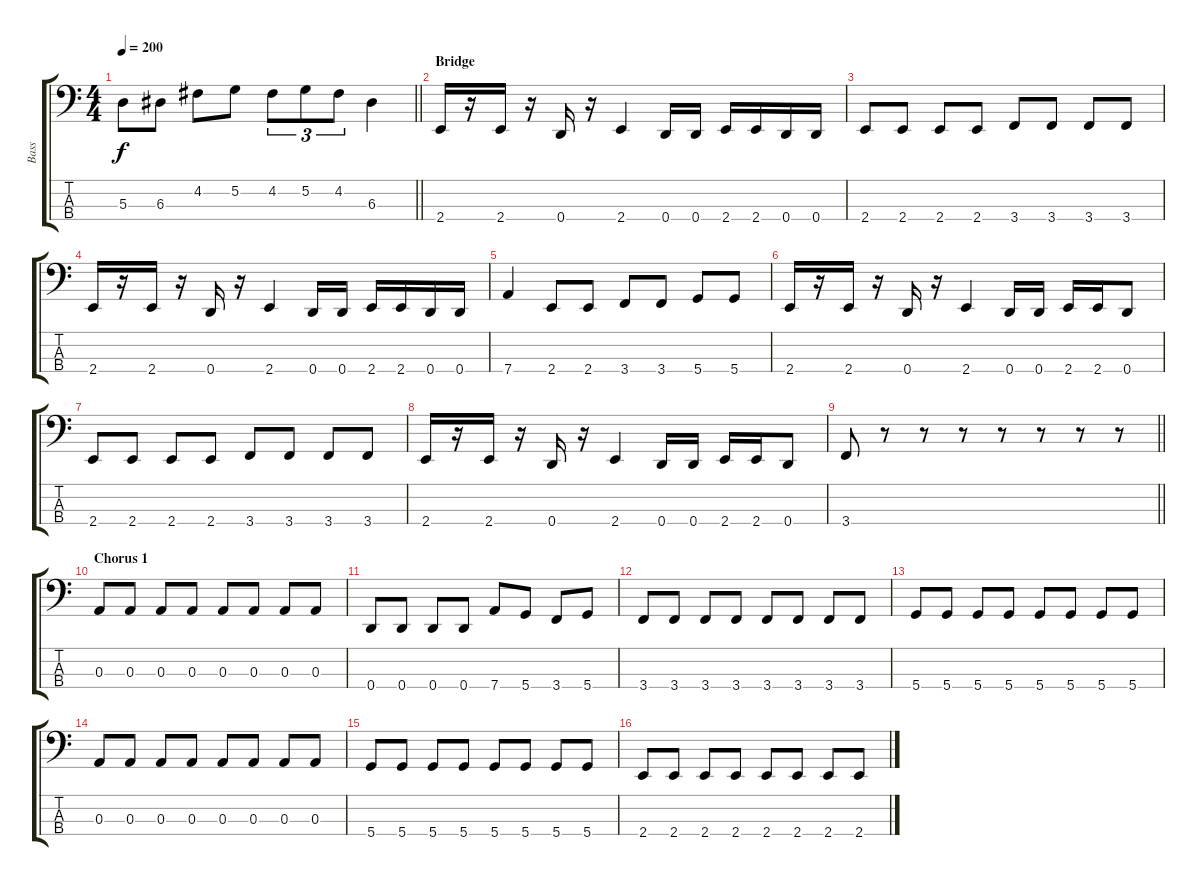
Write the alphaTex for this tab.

\track ("Bass" "Bass") {instrument electricbasspick}
\staff {score tabs}
\tuning (G2 D2 A1 D1) {hide}
\ts (4 4)
\tempo 200
\clef f4
\barLineRight lightlight
\ks c
5.3.8{dy f} 6.3.8 4.2.8 5.2.8 4.2.8{tu (3 2)} 5.2.8{tu (3 2)} 4.2.8{tu (3 2)} 6.3.4 |
\section ("" "Bridge")
2.4.16 r.16 2.4.16 r.16 0.4.16 r.16 2.4.4 0.4.16 0.4.16 2.4.16 2.4.16 0.4.16 0.4.16 |
2.4.8 2.4.8 2.4.8 2.4.8 3.4.8 3.4.8 3.4.8 3.4.8 |
2.4.16 r.16 2.4.16 r.16 0.4.16 r.16 2.4.4 0.4.16 0.4.16 2.4.16 2.4.16 0.4.16 0.4.16 |
7.4.4 2.4.8 2.4.8 3.4.8 3.4.8 5.4.8 5.4.8 |
2.4.16 r.16 2.4.16 r.16 0.4.16 r.16 2.4.4 0.4.16 0.4.16 2.4.16 2.4.16 0.4.8 |
2.4.8 2.4.8 2.4.8 2.4.8 3.4.8 3.4.8 3.4.8 3.4.8 |
2.4.16 r.16 2.4.16 r.16 0.4.16 r.16 2.4.4 0.4.16 0.4.16 2.4.16 2.4.16 0.4.8 |
\barLineRight lightlight
3.4.8 r.8 r.8 r.8 r.8 r.8 r.8 r.8 |
\section ("" "Chorus 1")
0.3.8 0.3.8 0.3.8 0.3.8 0.3.8 0.3.8 0.3.8 0.3.8 |
0.4.8 0.4.8 0.4.8 0.4.8 7.4.8 5.4.8 3.4.8 5.4.8 |
3.4.8 3.4.8 3.4.8 3.4.8 3.4.8 3.4.8 3.4.8 3.4.8 |
5.4.8 5.4.8 5.4.8 5.4.8 5.4.8 5.4.8 5.4.8 5.4.8 |
0.3.8 0.3.8 0.3.8 0.3.8 0.3.8 0.3.8 0.3.8 0.3.8 |
5.4.8 5.4.8 5.4.8 5.4.8 5.4.8 5.4.8 5.4.8 5.4.8 |
2.4.8 2.4.8 2.4.8 2.4.8 2.4.8 2.4.8 2.4.8 2.4.8
